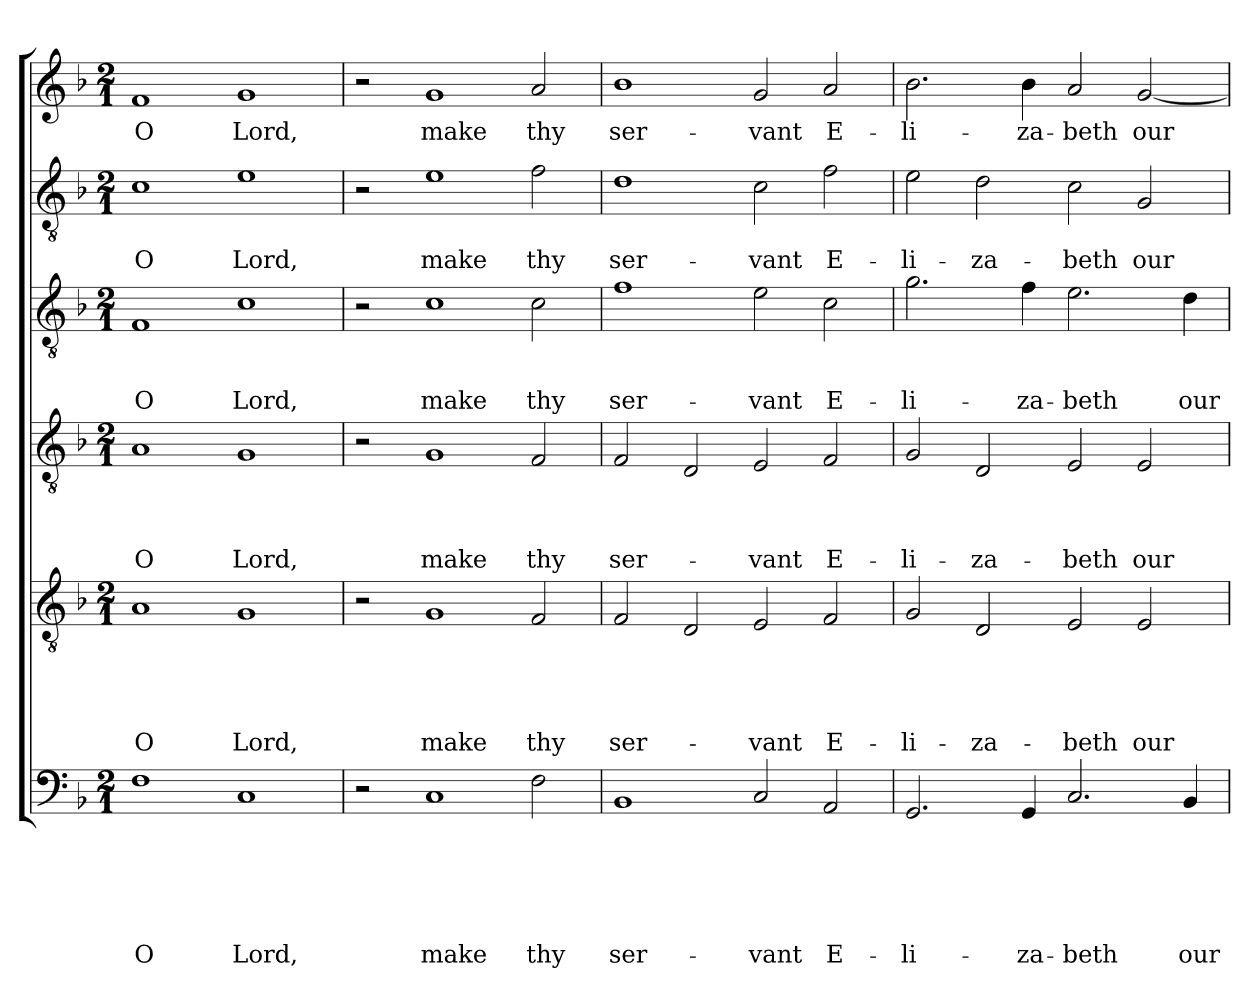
**kern	**text	**text	**text	**text	**text	**text	**kern	**text	**text	**text	**text	**text	**kern	**text	**text	**text	**text	**kern	**text	**text	**text	**kern	**text	**text	**kern	**text
*part6	*part6	*part6	*part6	*part6	*part6	*part6	*part5	*part5	*part5	*part5	*part5	*part5	*part4	*part4	*part4	*part4	*part4	*part3	*part3	*part3	*part3	*part2	*part2	*part2	*part1	*part1
*staff6	*staff6	*staff6	*staff6	*staff6	*staff6	*staff6	*staff5	*staff5	*staff5	*staff5	*staff5	*staff5	*staff4	*staff4	*staff4	*staff4	*staff4	*staff3	*staff3	*staff3	*staff3	*staff2	*staff2	*staff2	*staff1	*staff1
*clefF4	*	*	*	*	*	*	*clefGv2	*	*	*	*	*	*clefGv2	*	*	*	*	*clefGv2	*	*	*	*clefGv2	*	*	*clefG2	*
*k[b-]	*	*	*	*	*	*	*k[b-]	*	*	*	*	*	*k[b-]	*	*	*	*	*k[b-]	*	*	*	*k[b-]	*	*	*k[b-]	*
*F:	*	*	*	*	*	*	*F:	*	*	*	*	*	*F:	*	*	*	*	*F:	*	*	*	*F:	*	*	*F:	*
*M2/1	*	*	*	*	*	*	*M2/1	*	*	*	*	*	*M2/1	*	*	*	*	*M2/1	*	*	*	*M2/1	*	*	*M2/1	*
=1	=1	=1	=1	=1	=1	=1	=1	=1	=1	=1	=1	=1	=1	=1	=1	=1	=1	=1	=1	=1	=1	=1	=1	=1	=1	=1
!	!	!	!	!	!	!LO:LY:b	!	!	!	!	!	!LO:LY:b	!	!	!	!	!LO:LY:b	!	!	!	!LO:LY:b	!	!	!LO:LY:b	!	!LO:LY:b
1F	.	.	.	.	.	O	1A	.	.	.	.	O	1A	.	.	.	O	1F	.	.	O	1c	.	O	1f	O
!	!	!	!	!	!	!LO:LY:b	!	!	!	!	!	!LO:LY:b	!	!	!	!	!LO:LY:b	!	!	!	!LO:LY:b	!	!	!LO:LY:b	!	!LO:LY:b
1C	.	.	.	.	.	Lord,	1G	.	.	.	.	Lord,	1G	.	.	.	Lord,	1c	.	.	Lord,	1e	.	Lord,	1g	Lord,
=2	=2	=2	=2	=2	=2	=2	=2	=2	=2	=2	=2	=2	=2	=2	=2	=2	=2	=2	=2	=2	=2	=2	=2	=2	=2	=2
2r	.	.	.	.	.	.	2r	.	.	.	.	.	2r	.	.	.	.	2r	.	.	.	2r	.	.	2r	.
!	!	!	!	!	!	!LO:LY:b	!	!	!	!	!	!LO:LY:b	!	!	!	!	!LO:LY:b	!	!	!	!LO:LY:b	!	!	!LO:LY:b	!	!LO:LY:b
1C	.	.	.	.	.	make	1G	.	.	.	.	make	1G	.	.	.	make	1c	.	.	make	1e	.	make	1g	make
!	!	!	!	!	!	!LO:LY:b	!	!	!	!	!	!LO:LY:b	!	!	!	!	!LO:LY:b	!	!	!	!LO:LY:b	!	!	!LO:LY:b	!	!LO:LY:b
2F\	.	.	.	.	.	thy	2F/	.	.	.	.	thy	2F/	.	.	.	thy	2c\	.	.	thy	2f\	.	thy	2a/	thy
=3	=3	=3	=3	=3	=3	=3	=3	=3	=3	=3	=3	=3	=3	=3	=3	=3	=3	=3	=3	=3	=3	=3	=3	=3	=3	=3
!	!	!	!	!	!	!LO:LY:b	!	!	!	!	!	!LO:LY:b	!	!	!	!	!LO:LY:b	!	!	!	!LO:LY:b	!	!	!LO:LY:b	!	!LO:LY:b
1BB-	.	.	.	.	.	ser-	2F/	.	.	.	.	ser-	2F/	.	.	.	ser-	1f	.	.	ser-	1d	.	ser-	1b-	ser-
.	.	.	.	.	.	.	2D/	.	.	.	.	.	2D/	.	.	.	.	.	.	.	.	.	.	.	.	.
!	!	!	!	!	!	!LO:LY:b	!	!	!	!	!	!LO:LY:b	!	!	!	!	!LO:LY:b	!	!	!	!LO:LY:b	!	!	!LO:LY:b	!	!LO:LY:b
2C/	.	.	.	.	.	-vant	2E/	.	.	.	.	-vant	2E/	.	.	.	-vant	2e\	.	.	-vant	2c\	.	-vant	2g/	-vant
!	!	!	!	!	!	!LO:LY:b	!	!	!	!	!	!LO:LY:b	!	!	!	!	!LO:LY:b	!	!	!	!LO:LY:b	!	!	!LO:LY:b	!	!LO:LY:b
2AA/	.	.	.	.	.	E-	2F/	.	.	.	.	E-	2F/	.	.	.	E-	2c\	.	.	E-	2f\	.	E-	2a/	E-
=4	=4	=4	=4	=4	=4	=4	=4	=4	=4	=4	=4	=4	=4	=4	=4	=4	=4	=4	=4	=4	=4	=4	=4	=4	=4	=4
!	!	!	!	!	!	!LO:LY:b	!	!	!	!	!	!LO:LY:b	!	!	!	!	!LO:LY:b	!	!	!	!LO:LY:b	!	!	!LO:LY:b	!	!LO:LY:b
2.GG/	.	.	.	.	.	-li-	2G/	.	.	.	.	-li-	2G/	.	.	.	-li-	2.g\	.	.	-li-	2e\	.	-li-	2.b-\	-li-
!	!	!	!	!	!	!	!	!	!	!	!	!LO:LY:b	!	!	!	!	!LO:LY:b	!	!	!	!	!	!	!LO:LY:b	!	!
.	.	.	.	.	.	.	2D/	.	.	.	.	-za-	2D/	.	.	.	-za-	.	.	.	.	2d\	.	-za-	.	.
!	!	!	!	!	!	!LO:LY:b	!	!	!	!	!	!	!	!	!	!	!	!	!	!	!LO:LY:b	!	!	!	!	!LO:LY:b
4GG/	.	.	.	.	.	-za-	.	.	.	.	.	.	.	.	.	.	.	4f\	.	.	-za-	.	.	.	4b-\	-za-
!	!	!	!	!	!	!LO:LY:b	!	!	!	!	!	!LO:LY:b	!	!	!	!	!LO:LY:b	!	!	!	!LO:LY:b	!	!	!LO:LY:b	!	!LO:LY:b
2.C/	.	.	.	.	.	-beth	2E/	.	.	.	.	-beth	2E/	.	.	.	-beth	2.e\	.	.	-beth	2c\	.	-beth	2a/	-beth
!	!	!	!	!	!	!	!	!	!	!	!	!LO:LY:b	!	!	!	!	!LO:LY:b	!	!	!	!	!	!	!LO:LY:b	!	!LO:LY:b
.	.	.	.	.	.	.	2E/	.	.	.	.	our	2E/	.	.	.	our	.	.	.	.	2G/	.	our	[2g/	our
!	!	!	!	!	!	!LO:LY:b	!	!	!	!	!	!	!	!	!	!	!	!	!	!	!LO:LY:b	!	!	!	!	!
4BB-/	.	.	.	.	.	our	.	.	.	.	.	.	.	.	.	.	.	4d\	.	.	our	.	.	.	.	.
=	=	=	=	=	=	=	=	=	=	=	=	=	=	=	=	=	=	=	=	=	=	=	=	=	=	=
*-	*-	*-	*-	*-	*-	*-	*-	*-	*-	*-	*-	*-	*-	*-	*-	*-	*-	*-	*-	*-	*-	*-	*-	*-	*-	*-
